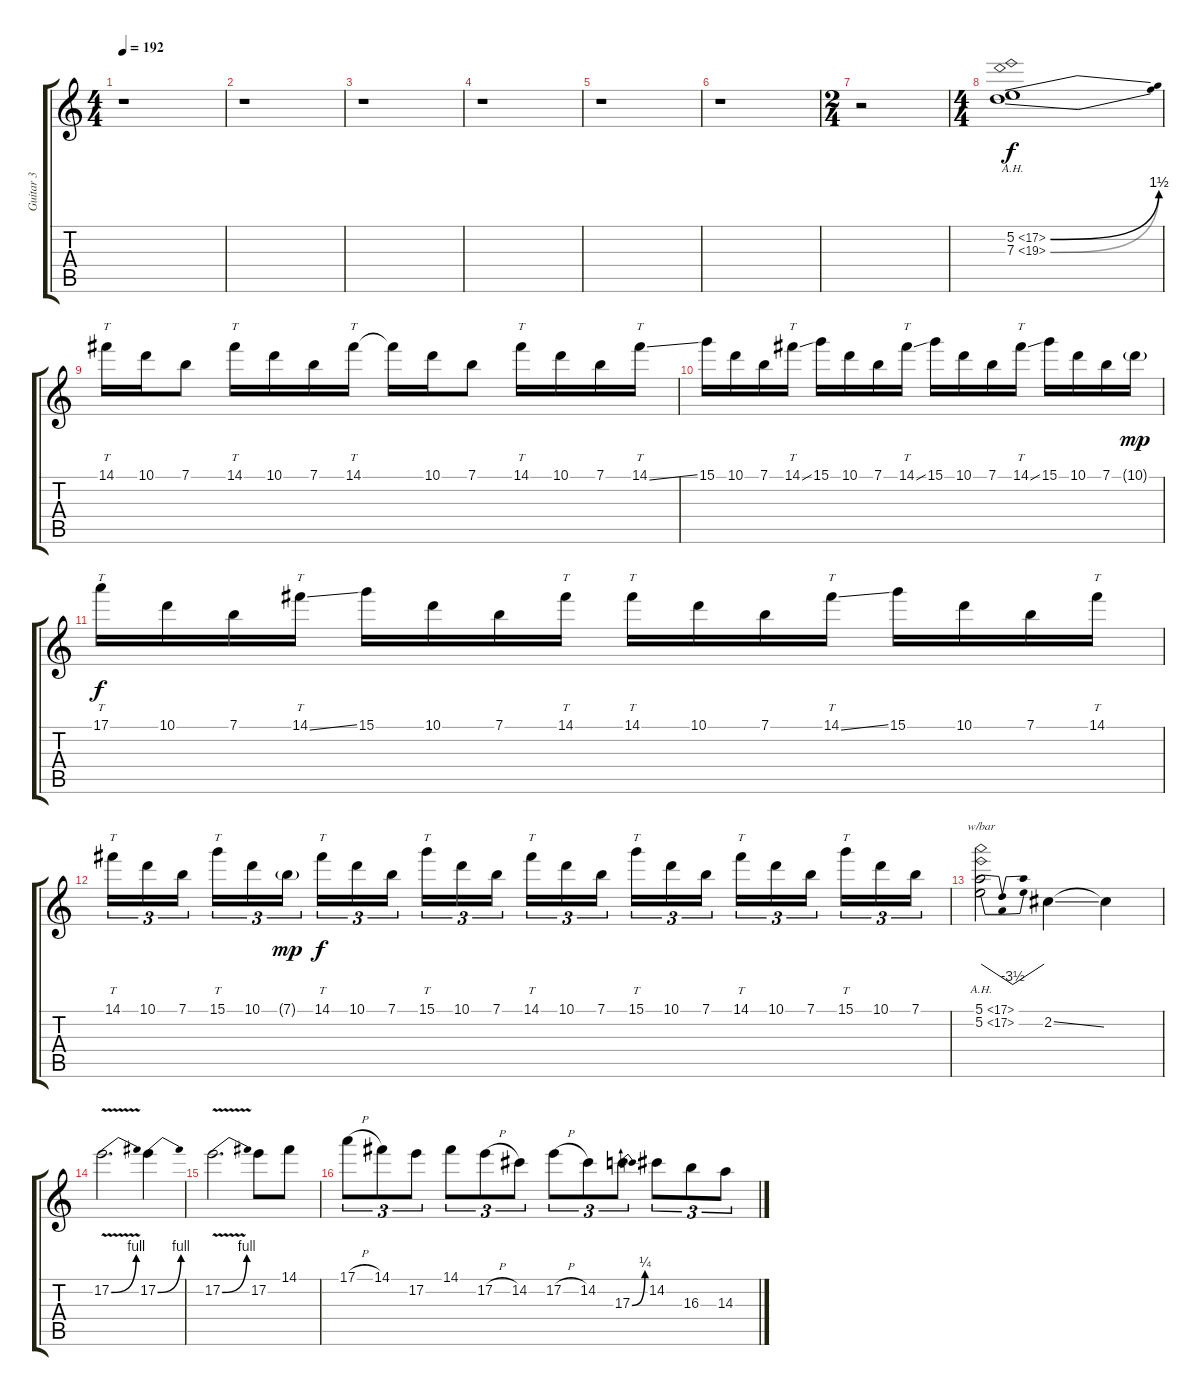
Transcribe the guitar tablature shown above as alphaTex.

\track ("Guitar 3" "Guitar 3") {instrument electricguitarclean}
\staff {score tabs}
\tuning (E4 B3 G3 D3 A2 E2) {hide}
\ts (4 4)
\tempo 192
\clef g2
\ks c
r.1{dy f} |
r.1 |
r.1 |
r.1 |
r.1 |
r.1 |
\ts (2 4)
r.2 |
\ts (4 4)
(5.2{be (bend 0 0 60 6) ah 12} 7.3{be (bend 0 0 60 6) ah 12}).1{volume 13} |
14.1.16{tt} 10.1.16 7.1.8 14.1.16{tt} 10.1.16 7.1.16 14.1.16{tt} 14.1{t}.16 10.1.16 7.1.8 14.1.16{tt} 10.1.16 7.1.16 14.1{ss}.16{tt} |
15.1.16 10.1.16 7.1.16 14.1{ss}.16{tt} 15.1.16 10.1.16 7.1.16 14.1{ss}.16{tt} 15.1.16 10.1.16 7.1.16 14.1{ss}.16{tt} 15.1.16 10.1.16 7.1.16 10.1{g}.16{dy mp} |
17.1.16{tt dy f} 10.1.16 7.1.16 14.1{ss}.16{tt} 15.1.16 10.1.16 7.1.16 14.1.16{tt} 14.1.16{tt} 10.1.16 7.1.16 14.1{ss}.16{tt} 15.1.16 10.1.16 7.1.16 14.1.16{tt} |
14.1.16{tt tu (3 2)} 10.1.16{tu (3 2)} 7.1.16{tu (3 2)} 15.1.16{tt tu (3 2)} 10.1.16{tu (3 2)} 7.1{g}.16{tu (3 2) dy mp} 14.1.16{tt tu (3 2) dy f} 10.1.16{tu (3 2)} 7.1.16{tu (3 2)} 15.1.16{tt tu (3 2)} 10.1.16{tu (3 2)} 7.1.16{tu (3 2)} 14.1.16{tt tu (3 2)} 10.1.16{tu (3 2)} 7.1.16{tu (3 2)} 15.1.16{tt tu (3 2)} 10.1.16{tu (3 2)} 7.1.16{tu (3 2)} 14.1.16{tt tu (3 2)} 10.1.16{tu (3 2)} 7.1.16{tu (3 2)} 15.1.16{tt tu (3 2)} 10.1.16{tu (3 2)} 7.1.16{tu (3 2)} |
(5.1{ah 12} 5.2{ah 12}).2{tbe (dip default 0 0 30 -14 60 0)} 2.2{ss}.4 2.2{t}.4 |
17.2{be (bend 0 0 60 4) v}.2{d} 17.2{be (bend 0 0 60 4)}.4 |
17.2{be (bend 0 0 60 4) v}.2{d} 17.2.8 14.1.8 |
17.1{h}.8{tu (3 2)} 14.1.8{tu (3 2)} 17.2.8{tu (3 2)} 14.1.8{tu (3 2)} 17.2{h}.8{tu (3 2)} 14.2.8{tu (3 2)} 17.2{h}.8{tu (3 2)} 14.2.8{tu (3 2)} 17.3{be (bend 0 0 60 1)}.8{tu (3 2)} 14.2.8{tu (3 2)} 16.3.8{tu (3 2)} 14.3.8{tu (3 2)}
